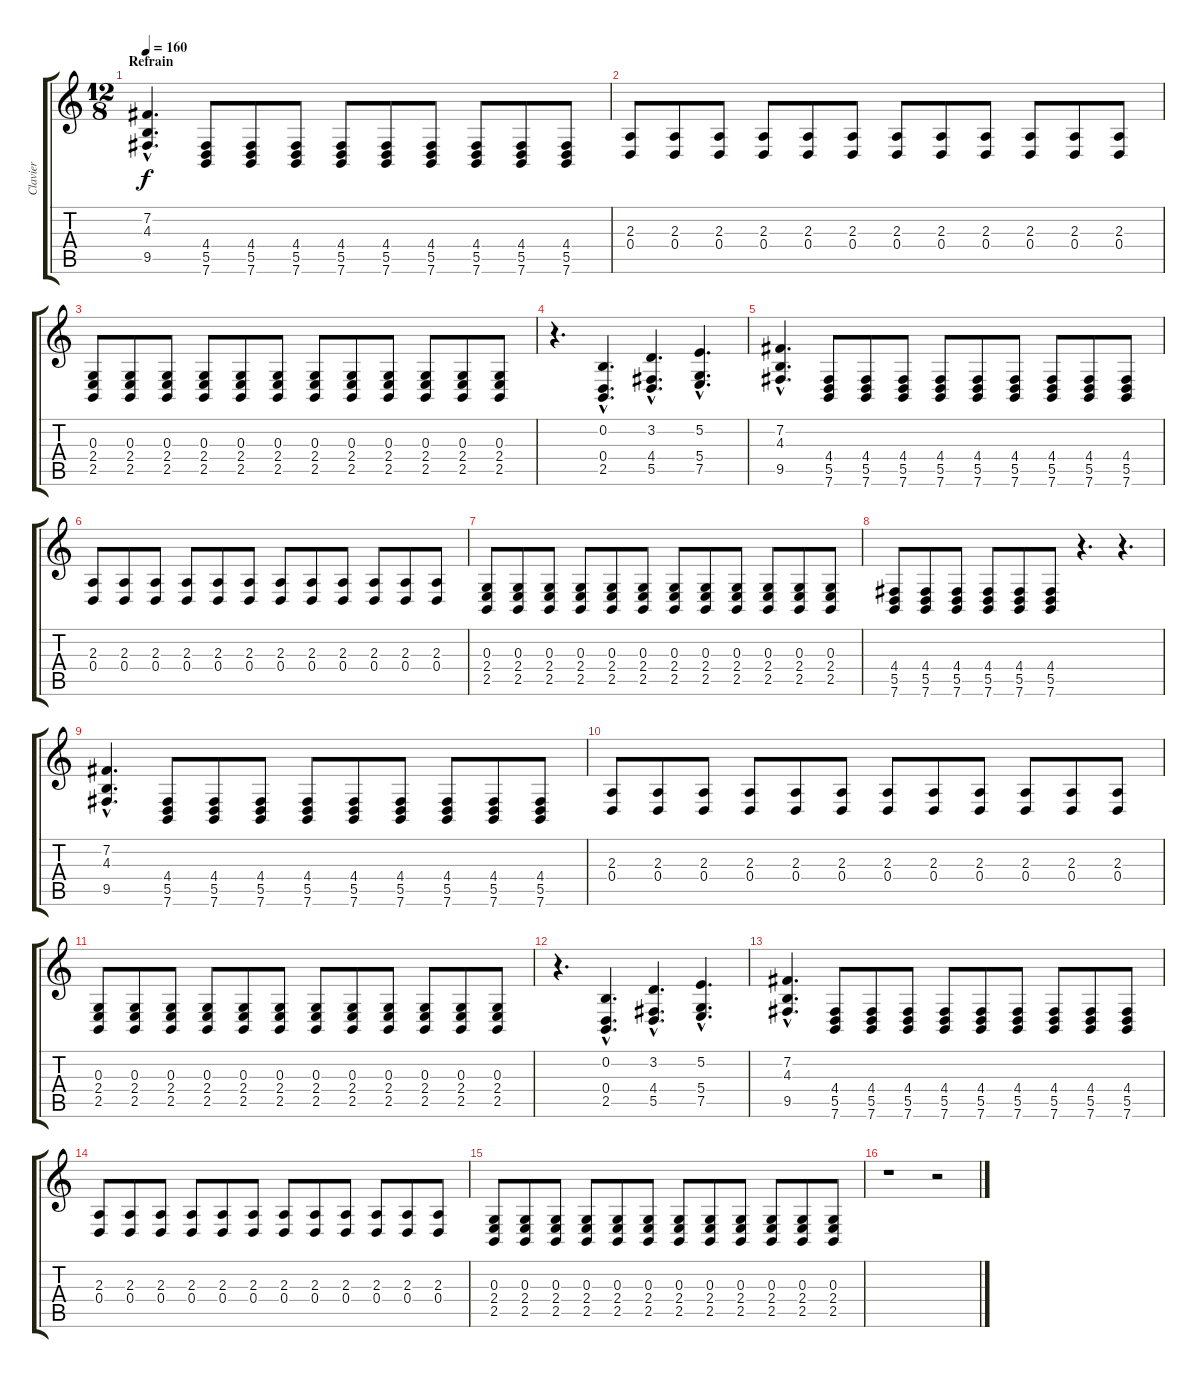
\track ("Clavier" "Clavier") {instrument acousticgrandpiano}
\staff {score tabs}
\tuning (E4 B3 G3 D3 A2 E2) {hide}
\ts (12 8)
\section ("" "Refrain")
\tempo 160
\clef g2
\ks c
(7.2{hac} 4.3{hac} 9.5{hac}).4{d dy f} (4.4 5.5 7.6).8 (4.4 5.5 7.6).8 (4.4 5.5 7.6).8 (4.4 5.5 7.6).8 (4.4 5.5 7.6).8 (4.4 5.5 7.6).8 (4.4 5.5 7.6).8 (4.4 5.5 7.6).8 (4.4 5.5 7.6).8 |
(2.3 0.4).8 (2.3 0.4).8 (2.3 0.4).8 (2.3 0.4).8 (2.3 0.4).8 (2.3 0.4).8 (2.3 0.4).8 (2.3 0.4).8 (2.3 0.4).8 (2.3 0.4).8 (2.3 0.4).8 (2.3 0.4).8 |
(0.3 2.4 2.5).8 (0.3 2.4 2.5).8 (0.3 2.4 2.5).8 (0.3 2.4 2.5).8 (0.3 2.4 2.5).8 (0.3 2.4 2.5).8 (0.3 2.4 2.5).8 (0.3 2.4 2.5).8 (0.3 2.4 2.5).8 (0.3 2.4 2.5).8 (0.3 2.4 2.5).8 (0.3 2.4 2.5).8 |
r.4{d} (0.2{hac} 0.4{hac} 2.5{hac}).4{d} (3.2{hac} 4.4{hac} 5.5{hac}).4{d} (5.2{hac} 5.4{hac} 7.5{hac}).4{d} |
(7.2{hac} 4.3{hac} 9.5{hac}).4{d} (4.4 5.5 7.6).8 (4.4 5.5 7.6).8 (4.4 5.5 7.6).8 (4.4 5.5 7.6).8 (4.4 5.5 7.6).8 (4.4 5.5 7.6).8 (4.4 5.5 7.6).8 (4.4 5.5 7.6).8 (4.4 5.5 7.6).8 |
(2.3 0.4).8 (2.3 0.4).8 (2.3 0.4).8 (2.3 0.4).8 (2.3 0.4).8 (2.3 0.4).8 (2.3 0.4).8 (2.3 0.4).8 (2.3 0.4).8 (2.3 0.4).8 (2.3 0.4).8 (2.3 0.4).8 |
(0.3 2.4 2.5).8 (0.3 2.4 2.5).8 (0.3 2.4 2.5).8 (0.3 2.4 2.5).8 (0.3 2.4 2.5).8 (0.3 2.4 2.5).8 (0.3 2.4 2.5).8 (0.3 2.4 2.5).8 (0.3 2.4 2.5).8 (0.3 2.4 2.5).8 (0.3 2.4 2.5).8 (0.3 2.4 2.5).8 |
(4.4 5.5 7.6).8 (4.4 5.5 7.6).8 (4.4 5.5 7.6).8 (4.4 5.5 7.6).8 (4.4 5.5 7.6).8 (4.4 5.5 7.6).8 r.4{d} r.4{d} |
(7.2{hac} 4.3{hac} 9.5{hac}).4{d} (4.4 5.5 7.6).8 (4.4 5.5 7.6).8 (4.4 5.5 7.6).8 (4.4 5.5 7.6).8 (4.4 5.5 7.6).8 (4.4 5.5 7.6).8 (4.4 5.5 7.6).8 (4.4 5.5 7.6).8 (4.4 5.5 7.6).8 |
(2.3 0.4).8 (2.3 0.4).8 (2.3 0.4).8 (2.3 0.4).8 (2.3 0.4).8 (2.3 0.4).8 (2.3 0.4).8 (2.3 0.4).8 (2.3 0.4).8 (2.3 0.4).8 (2.3 0.4).8 (2.3 0.4).8 |
(0.3 2.4 2.5).8 (0.3 2.4 2.5).8 (0.3 2.4 2.5).8 (0.3 2.4 2.5).8 (0.3 2.4 2.5).8 (0.3 2.4 2.5).8 (0.3 2.4 2.5).8 (0.3 2.4 2.5).8 (0.3 2.4 2.5).8 (0.3 2.4 2.5).8 (0.3 2.4 2.5).8 (0.3 2.4 2.5).8 |
r.4{d} (0.2{hac} 0.4{hac} 2.5{hac}).4{d} (3.2{hac} 4.4{hac} 5.5{hac}).4{d} (5.2{hac} 5.4{hac} 7.5{hac}).4{d} |
(7.2{hac} 4.3{hac} 9.5{hac}).4{d} (4.4 5.5 7.6).8 (4.4 5.5 7.6).8 (4.4 5.5 7.6).8 (4.4 5.5 7.6).8 (4.4 5.5 7.6).8 (4.4 5.5 7.6).8 (4.4 5.5 7.6).8 (4.4 5.5 7.6).8 (4.4 5.5 7.6).8 |
(2.3 0.4).8 (2.3 0.4).8 (2.3 0.4).8 (2.3 0.4).8 (2.3 0.4).8 (2.3 0.4).8 (2.3 0.4).8 (2.3 0.4).8 (2.3 0.4).8 (2.3 0.4).8 (2.3 0.4).8 (2.3 0.4).8 |
(0.3 2.4 2.5).8 (0.3 2.4 2.5).8 (0.3 2.4 2.5).8 (0.3 2.4 2.5).8 (0.3 2.4 2.5).8 (0.3 2.4 2.5).8 (0.3 2.4 2.5).8 (0.3 2.4 2.5).8 (0.3 2.4 2.5).8 (0.3 2.4 2.5).8 (0.3 2.4 2.5).8 (0.3 2.4 2.5).8 |
r.1 r.2
